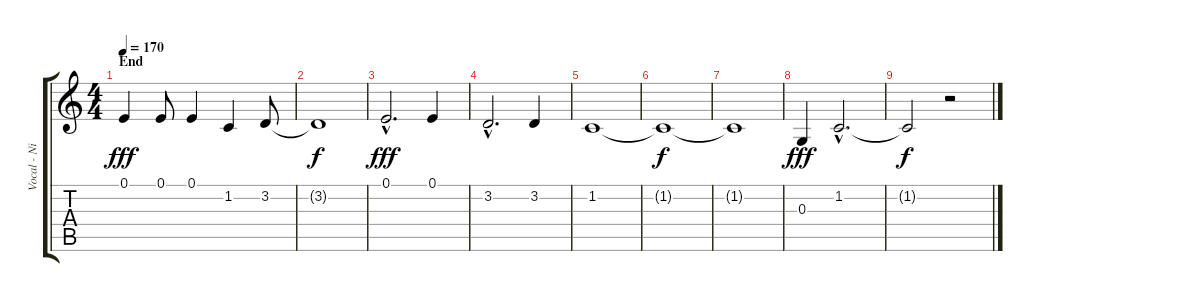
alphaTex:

\track ("Vocal - Nikola" "Vocal - Ni") {instrument flute}
\staff {score tabs}
\tuning (E4 B3 G3 D3 A2 E2) {hide}
\ts (4 4)
\section ("" "End")
\tempo 170
\clef g2
\ks c
0.1.4{dy fff} 0.1.8 0.1.4 1.2.4 3.2.8 |
3.2{t}.1{dy f} |
0.1{hac}.2{d dy fff} 0.1.4 |
3.2{hac}.2{d} 3.2.4 |
1.2.1{volume 8} |
1.2{t}.1{dy f} |
1.2{t}.1 |
0.3.4{dy fff} 1.2{hac}.2{d} |
1.2{t}.2{dy f} r.2
